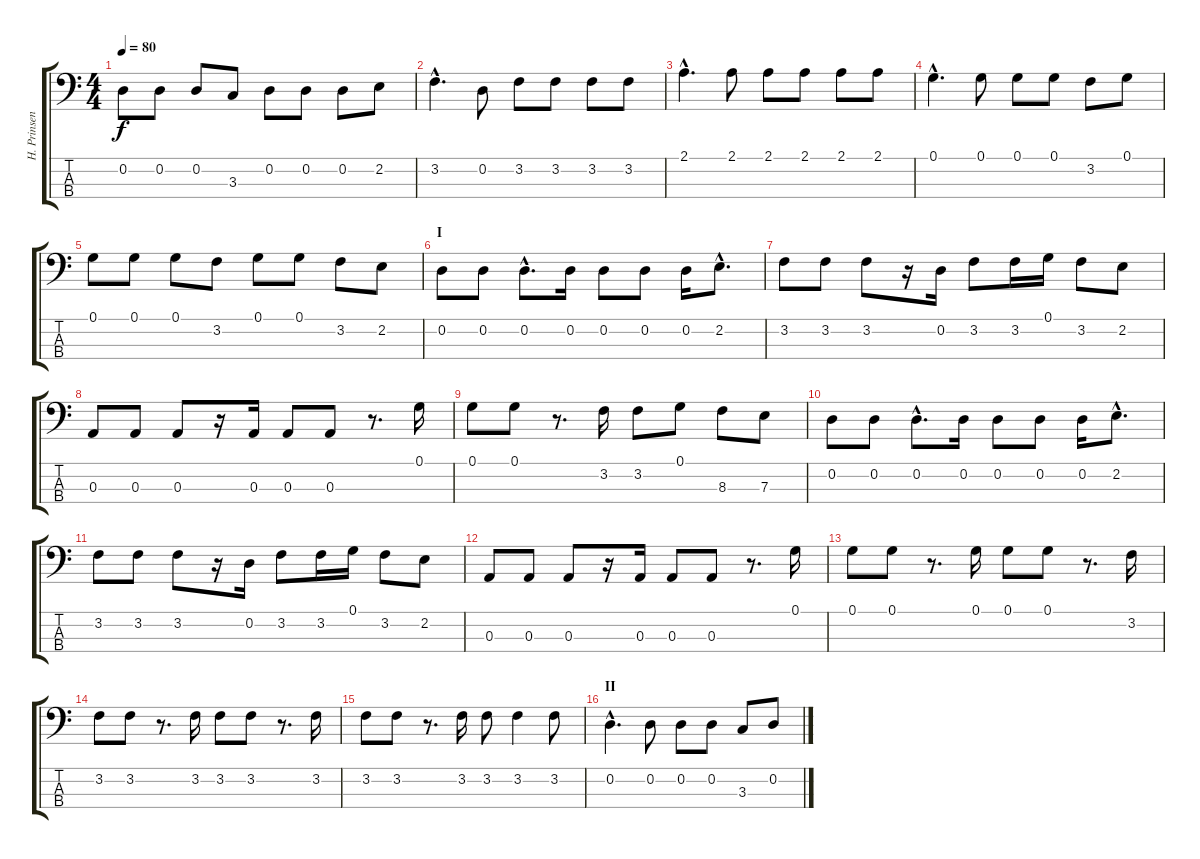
\track ("H. Prinsen Geerligs" "H. Prinsen") {instrument electricbassfinger}
\staff {score tabs}
\tuning (G2 D2 A1 E1) {hide}
\ts (4 4)
\tempo 80
\clef f4
\ks c
0.2.8{dy f} 0.2.8 0.2.8 3.3.8 0.2.8 0.2.8 0.2.8 2.2.8 |
3.2{hac}.4{d} 0.2.8 3.2.8 3.2.8 3.2.8 3.2.8 |
2.1{hac}.4{d} 2.1.8 2.1.8 2.1.8 2.1.8 2.1.8 |
0.1{hac}.4{d} 0.1.8 0.1.8 0.1.8 3.2.8 0.1.8 |
0.1.8 0.1.8 0.1.8 3.2.8 0.1.8 0.1.8 3.2.8 2.2.8 |
\section ("" "I")
0.2.8 0.2.8 0.2{hac}.8{d} 0.2.16 0.2.8 0.2.8 0.2.16 2.2{hac}.8{d} |
3.2.8 3.2.8 3.2.8 r.16 0.2.16 3.2.8 3.2.16 0.1.16 3.2.8 2.2.8 |
0.3.8 0.3.8 0.3.8 r.16 0.3.16 0.3.8 0.3.8 r.8{d} 0.1.16 |
0.1.8 0.1.8 r.8{d} 3.2.16 3.2.8 0.1.8 8.3.8 7.3.8 |
0.2.8 0.2.8 0.2{hac}.8{d} 0.2.16 0.2.8 0.2.8 0.2.16 2.2{hac}.8{d} |
3.2.8 3.2.8 3.2.8 r.16 0.2.16 3.2.8 3.2.16 0.1.16 3.2.8 2.2.8 |
0.3.8 0.3.8 0.3.8 r.16 0.3.16 0.3.8 0.3.8 r.8{d} 0.1.16 |
0.1.8 0.1.8 r.8{d} 0.1.16 0.1.8 0.1.8 r.8{d} 3.2.16 |
3.2.8 3.2.8 r.8{d} 3.2.16 3.2.8 3.2.8 r.8{d} 3.2.16 |
3.2.8 3.2.8 r.8{d} 3.2.16 3.2.8 3.2.4 3.2.8 |
\section ("" "II")
0.2{hac}.4{d} 0.2.8 0.2.8 0.2.8 3.3.8 0.2.8
